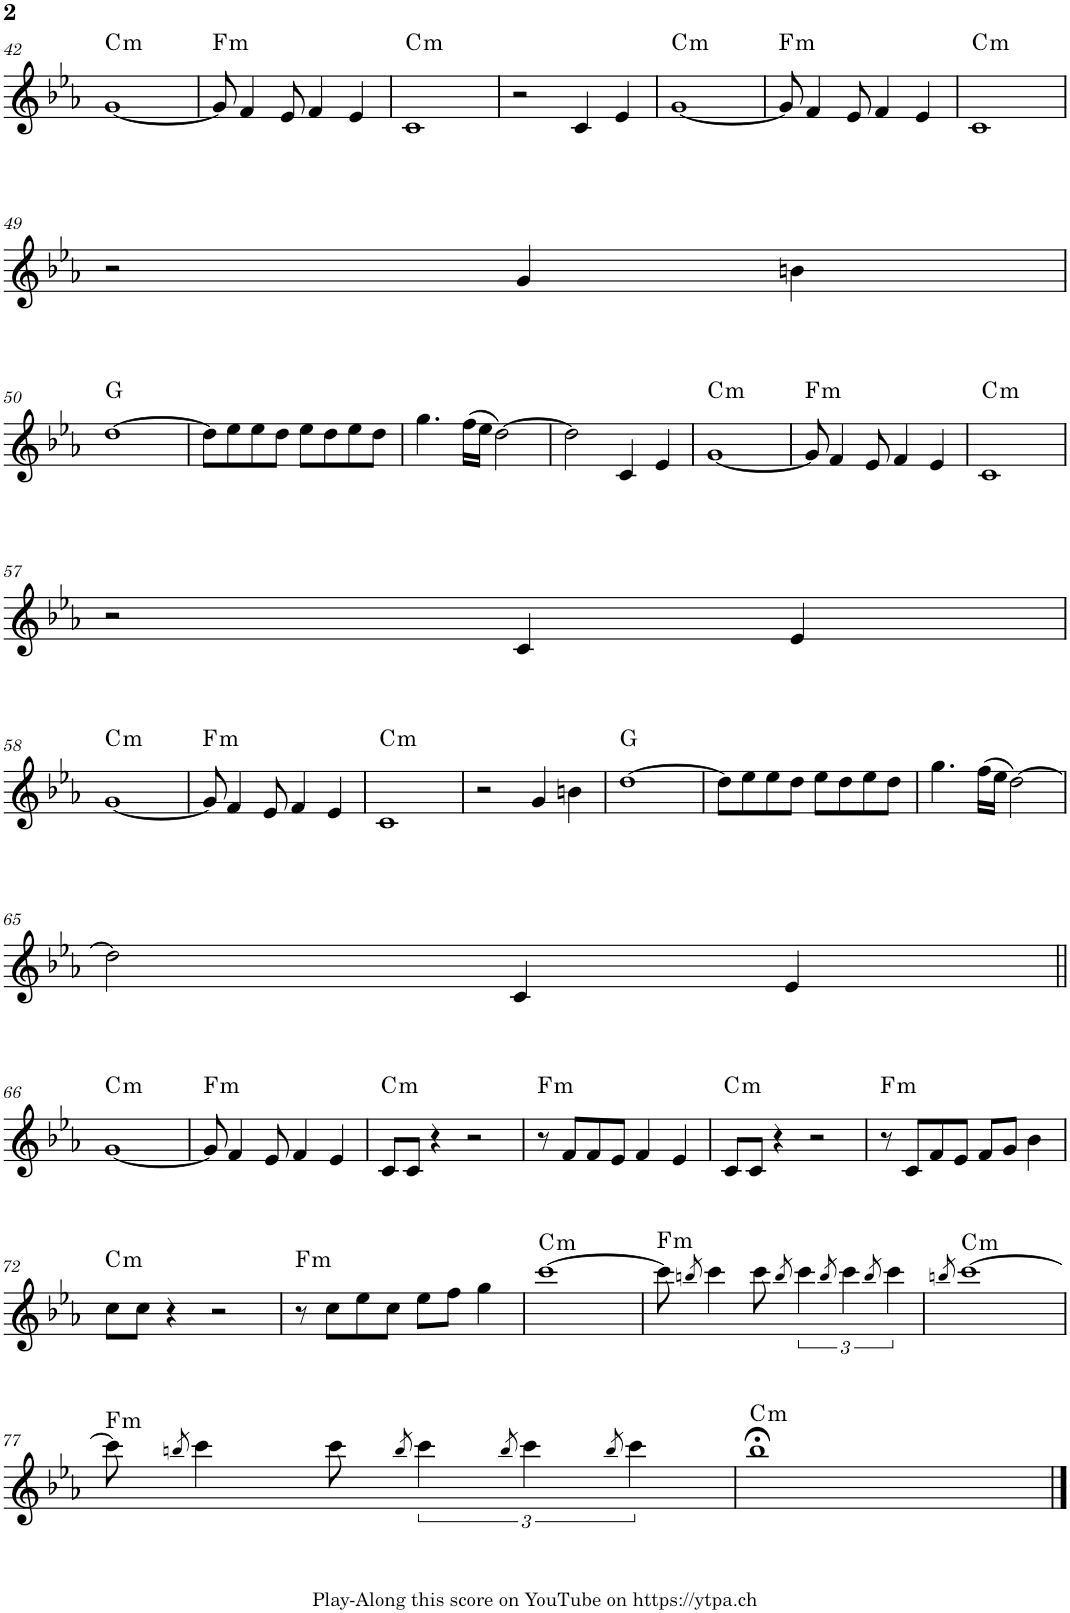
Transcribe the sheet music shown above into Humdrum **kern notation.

**kern	**harte
*part1	*part1
*staff1	*
*I"Piano	*
*I'Pno.	*
!!LO:PB:g=z
*clefG2	*
*k[b-e-a-]	*
*M4/4	*
=42	=42
!	!LO:H:kt=m
[1g	C:min
=43	=43
!	!LO:H:kt=m
8g/]	F:min
4f/	.
8e-/	.
4f/	.
4e-/	.
=44	=44
!	!LO:H:kt=m
1c	C:min
=45	=45
2r	.
4c/	.
4e-/	.
=46	=46
!	!LO:H:kt=m
[1g	C:min
=47	=47
!	!LO:H:kt=m
8g/]	F:min
4f/	.
8e-/	.
4f/	.
4e-/	.
=48	=48
!	!LO:H:kt=m
1c	C:min
!!LO:LB:g=z
=49	=49
2r	.
4g/	.
4bn\	.
!!LO:LB:g=z
=50	=50
!	!LO:H:kt=N.C.
[1dd	N
=51	=51
8dd\L]	.
8ee-\	.
8ee-\	.
8dd\J	.
8ee-\L	.
8dd\	.
8ee-\	.
8dd\J	.
=52	=52
4.gg\	.
(16ff\LL	.
16ee-\JJ	.
[2dd\)	.
=53	=53
2dd\]	.
4c/	.
4e-/	.
=54	=54
!	!LO:H:kt=m
[1g	C:min
=55	=55
!	!LO:H:kt=m
8g/]	F:min
4f/	.
8e-/	.
4f/	.
4e-/	.
=56	=56
!	!LO:H:kt=m
1c	C:min
!!LO:LB:g=z
=57	=57
2r	.
4c/	.
4e-/	.
!!LO:LB:g=z
=58	=58
!	!LO:H:kt=m
[1g	C:min
=59	=59
!	!LO:H:kt=m
8g/]	F:min
4f/	.
8e-/	.
4f/	.
4e-/	.
=60	=60
!	!LO:H:kt=m
1c	C:min
=61	=61
2r	.
4g/	.
4bn\	.
=62	=62
!	!LO:H:kt=N.C.
[1dd	N
=63	=63
8dd\L]	.
8ee-\	.
8ee-\	.
8dd\J	.
8ee-\L	.
8dd\	.
8ee-\	.
8dd\J	.
=64	=64
4.gg\	.
(16ff\LL	.
16ee-\JJ	.
[2dd\)	.
!!LO:LB:g=z
=65	=65
2dd\]	.
4c/	.
4e-/	.
!!LO:LB:g=z
=66||	=66||
!	!LO:H:kt=m
[1g	C:min
=67	=67
!	!LO:H:kt=m
8g/]	F:min
4f/	.
8e-/	.
4f/	.
4e-/	.
=68	=68
!	!LO:H:kt=m
8c/L	C:min
8c/J	.
4r	.
2r	.
=69	=69
!	!LO:H:kt=m
8r	F:min
8f/L	.
8f/	.
8e-/J	.
4f/	.
4e-/	.
=70	=70
!	!LO:H:kt=m
8c/L	C:min
8c/J	.
4r	.
2r	.
=71	=71
!	!LO:H:kt=m
8r	F:min
8c/L	.
8f/	.
8e-/J	.
8f/L	.
8g/J	.
4b-\	.
!!LO:LB:g=z
=72	=72
!	!LO:H:kt=m
8cc\L	C:min
8cc\J	.
4r	.
2r	.
=73	=73
!	!LO:H:kt=m
8r	F:min
8cc\L	.
8ee-\	.
8cc\J	.
8ee-\L	.
8ff\J	.
4gg\	.
=74	=74
!	!LO:H:kt=m
[1ccc	C:min
=75	=75
!	!LO:H:kt=m
8ccc\]	F:min
8qbbn/	.
4ccc\	.
8ccc\	.
8qbb/	.
6ccc\	.
8qbb/	.
6ccc\	.
8qbb/	.
6ccc\	.
=76	=76
8qbbn/	.
!	!LO:H:kt=m
[1ccc	C:min
!!LO:LB:g=z
=77	=77
!	!LO:H:kt=m
8ccc\]	F:min
8qbbn/	.
4ccc\	.
8ccc\	.
8qbb/	.
6ccc\	.
8qbb/	.
6ccc\	.
8qbb/	.
6ccc\	.
=78	=78
!	!LO:H:kt=m
1bb-;<	C:min
==	==
*-	*-
